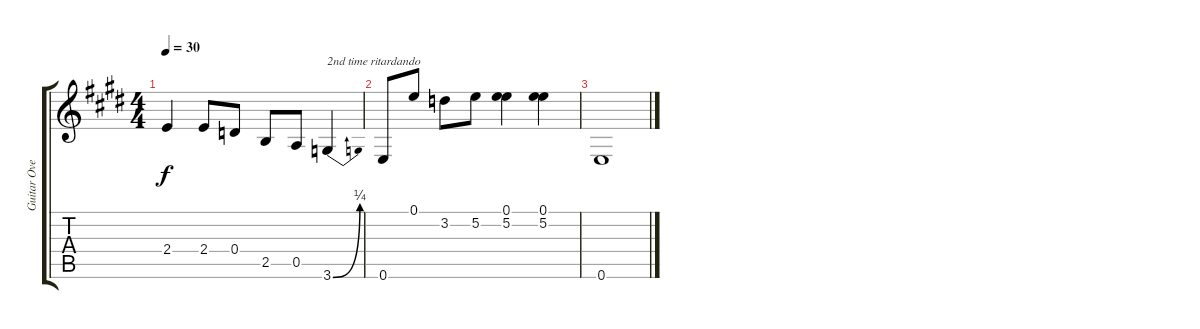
\track ("Guitar Overdrive" "Guitar Ove") {instrument overdrivenguitar}
\staff {score tabs}
\tuning (E4 B3 G3 D3 A2 E2) {hide}
\ts (4 4)
\tempo 30
\clef g2
\ks e
2.4.4{dy f} 2.4.8 0.4.8 2.5.8 0.5.8 3.6{be (bend 0 0 60 1)}.4{txt "2nd time ritardando"} |
0.6.8 0.1.8 3.2.8 5.2.8 (0.1 5.2).4 (0.1 5.2).4 |
0.6.1
